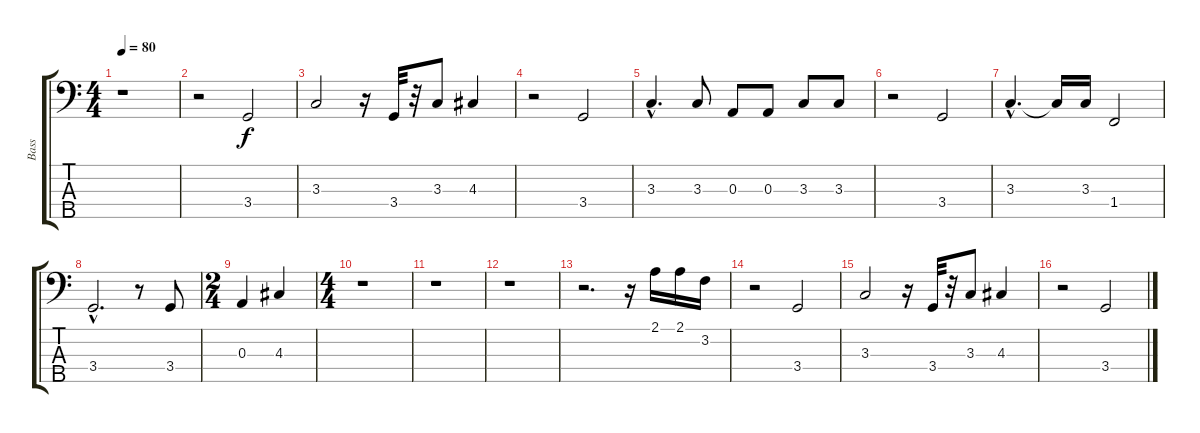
\track ("Bass" "Bass") {instrument electricbassfinger}
\staff {score tabs}
\tuning (G2 D2 A1 E1 B0) {hide}
\ts (4 4)
\tempo 80
\clef f4
\ks c
r.1{dy f instrument electricbassfinger} |
r.2 3.4.2 |
3.3.2 r.16 3.4.32 r.32 3.3.8 4.3.4 |
r.2 3.4.2 |
3.3{hac}.4{d} 3.3.8 0.3.8 0.3.8 3.3.8 3.3.8 |
r.2 3.4.2 |
3.3{hac}.4{d} 3.3{t}.16 3.3.16 1.4.2 |
3.4{hac}.2{d} r.8 3.4.8 |
\ts (2 4)
0.3.4 4.3.4 |
\ts (4 4)
r.1 |
r.1 |
r.1 |
r.2{d} r.16 2.1.16 2.1.16 3.2.16 |
r.2 3.4.2 |
3.3.2 r.16 3.4.32 r.32 3.3.8 4.3.4 |
r.2 3.4.2
